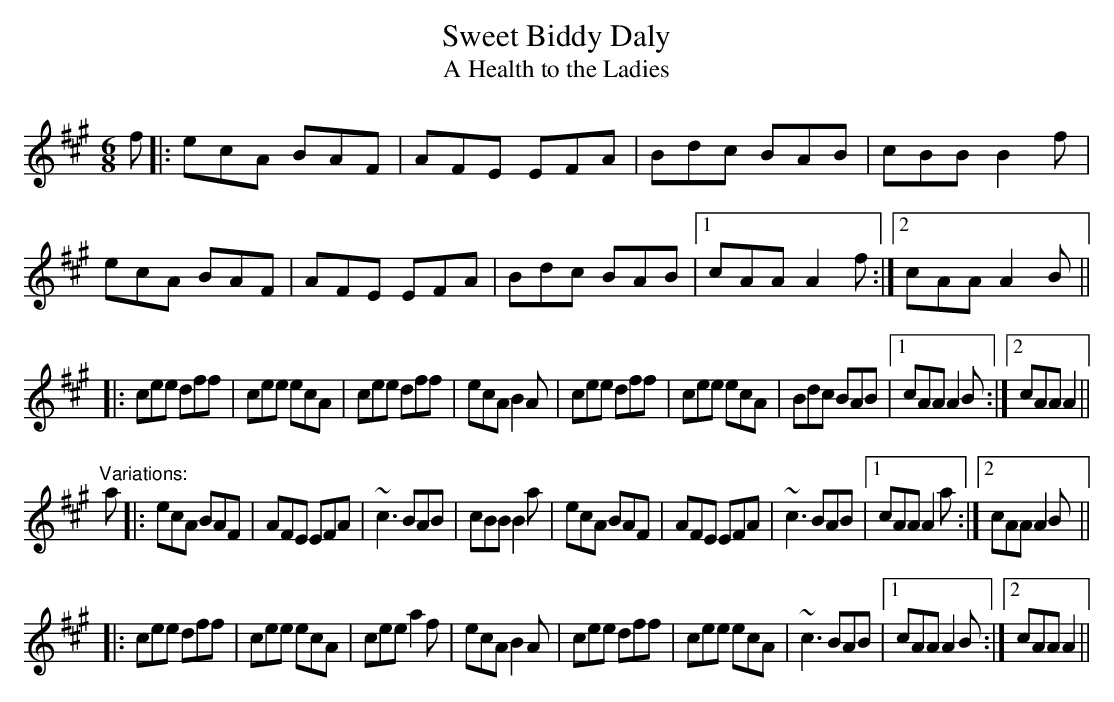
X:1
T:Sweet Biddy Daly
T:Health to the Ladies, A
M:6/8
K:A
f|:ecA BAF|AFE EFA|Bdc BAB|cBB B2f|ecA BAF|AFE EFA|Bdc BAB|1 cAA A2f:|2 cAA A2B||
|:cee dff|cee ecA|cee dff|ecA B2A|cee dff|cee ecA|Bdc BAB|1 cAA A2B:|2 cAA A2||
"Variations:"
a|:ecA BAF|AFE EFA|~c3 BAB|cBB B2a|ecA BAF|AFE EFA|~c3 BAB|1 cAA A2a:|2 cAA A2B||
|:cee dff|cee ecA|cee a2f|ecA B2A|cee dff|cee ecA|~c3 BAB|1 cAA A2B:|2 cAA A2||
